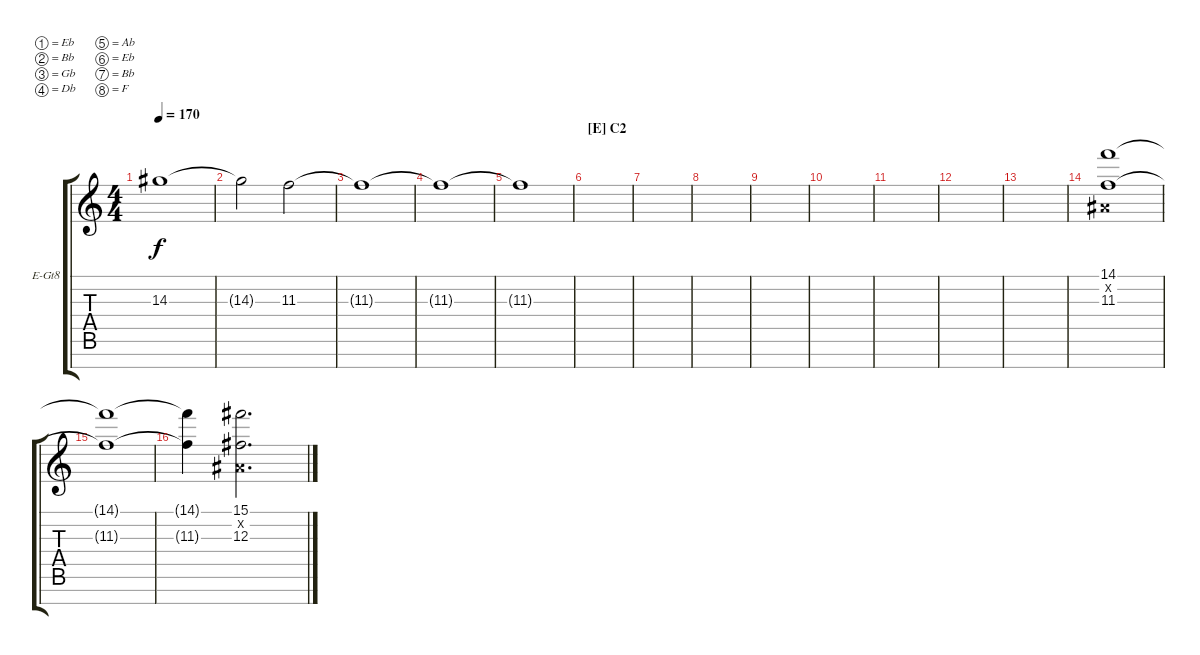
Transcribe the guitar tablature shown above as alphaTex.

\defaultSystemsLayout 4
\bracketExtendMode groupsimilarinstruments
\firstSystemTrackNameOrientation horizontal
\otherSystemsTrackNameOrientation horizontal
\track ("Lead" "E-Gt8") {instrument distortionguitar}
\staff {score tabs}
\tuning (Eb4 Bb3 Gb3 Db3 Ab2 Eb2 Bb1 F1)
\ts (4 4)
\tempo 170
\clef g2
\ks c
14.3{t}.1{dy f} |
14.3{t}.2 11.3.2 |
11.3{t}.1 |
11.3{t}.1 |
11.3{t}.1 |
\section ("E" "C2")
|
|
|
|
|
|
|
|
(14.1 11.3 0.2{x}).1 |
(11.3{t} 14.1{t}).1 |
(14.1{t} 11.3{t}).4 (12.3 15.1 0.2{x}).2{d}
